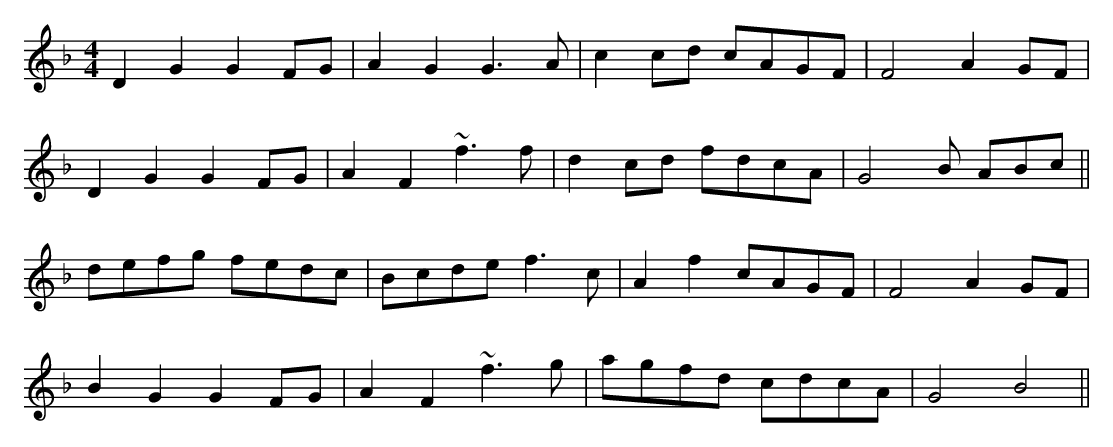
X:1
M:4/4
K:Gdor
 D2 G2 G2 FG| A2 G2 G3 A|c2cd cAGF|F4 A2 GF|
D2 G2 G2 FG|A2 F2 ~f3 f|d2 cd fdcA|G4 B ABc||
defg fedc|Bcde f3 c|A2 f2 cAGF|F4 A2 GF|
B2 G2 G2 FG|A2 F2 ~f3g|agfd cdcA|G4 B4||
